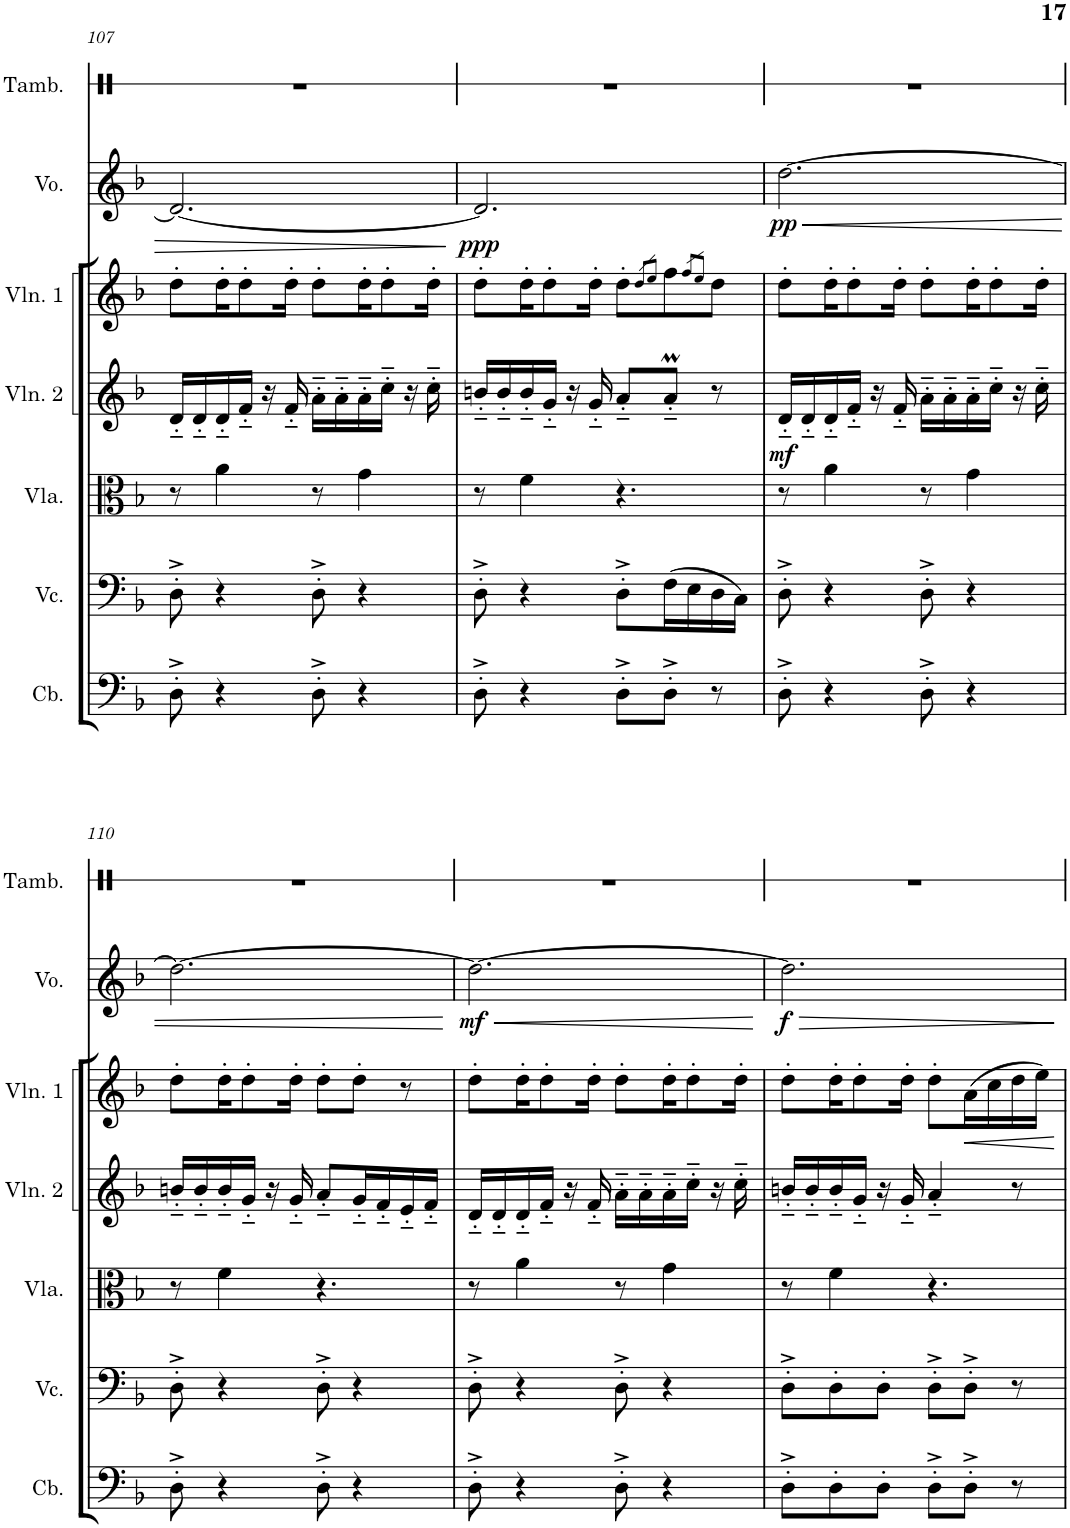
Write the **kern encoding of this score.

**kern	**kern	**kern	**kern	**dynam	**kern	**dynam	**kern	**dynam	**kern
*part7	*part6	*part5	*part4	*part4	*part3	*part3	*part2	*part2	*part1
*staff7	*staff6	*staff5	*staff4	*staff4	*staff3	*staff3	*staff2	*staff2	*staff1
*I"低音提琴	*I"大提琴	*I"中提琴	*I"小提琴 2	*	*I"小提琴 1	*	*I"人声	*	*I"铃鼓
!!LO:PB:g=z
*clefF4	*clefF4	*clefC3	*clefG2	*	*clefG2	*	*clefG2	*	*clefX
*Trd7c12	*	*	*	*	*	*	*	*	*
*k[b-]	*k[b-]	*k[b-]	*k[b-]	*	*k[b-]	*	*k[b-]	*	*k[]
*M6/8	*M6/8	*M6/8	*M6/8	*	*M6/8	*	*M6/8	*	*M6/8
=107	=107	=107	=107	=107	=107	=107	=107	=107	=107
8D'^\	8D'^\	8r	16d'~/LL	.	8dd'\L	.	2.d/_	.	2.r
.	.	.	16d'~/	.	.	.	.	.	.
4r	4r	4a\	16d'~/	.	16dd'\K	.	.	.	.
.	.	.	16f'~/JJ	.	8dd'\	.	.	.	.
.	.	.	16r	.	.	.	.	.	.
.	.	.	16f'~/	.	16dd'\Jk	.	.	.	.
8D'^\	8D'^\	8r	16a'~\LL	.	8dd'\L	.	.	.	.
.	.	.	16a'~\	.	.	.	.	.	.
4r	4r	4g\	16a'~\	.	16dd'\K	.	.	.	.
.	.	.	16cc'~\JJ	.	8dd'\	.	.	.	.
.	.	.	16r	.	.	.	.	.	.
.	.	.	16cc'~\	.	16dd'\Jk	.	.	.	.
=108	=108	=108	=108	=108	=108	=108	=108	=108	=108
!	!	!	!	!	!	!	!	!LO:DY:b	!
8D'^\	8D'^\	8r	16bn'~/LL	.	8dd'\L	.	2.d/]	ppp	2.r
.	.	.	16b'~/	.	.	.	.	.	.
4r	4r	4f\	16b'~/	.	16dd'\K	.	.	.	.
.	.	.	16g'~/JJ	.	8dd'\	.	.	.	.
.	.	.	16r	.	.	.	.	.	.
.	.	.	16g'~/	.	16dd'\Jk	.	.	.	.
8D'^\L	8D'^\L	4.r	8a'~/L	.	8dd'\L	.	.	.	.
.	.	.	.	.	8qdd/L	.	.	.	.
.	.	.	.	.	8qee/J	.	.	.	.
8D'^\J	(16F\L	.	8am'~/J	.	8ff\	.	.	.	.
.	16E\	.	.	.	.	.	.	.	.
.	.	.	.	.	8qff/L	.	.	.	.
.	.	.	.	.	8qee/J	.	.	.	.
8r	16D\	.	8r	.	8dd\J	.	.	.	.
.	16C\JJ)	.	.	.	.	.	.	.	.
=109	=109	=109	=109	=109	=109	=109	=109	=109	=109
!	!	!	!	!LO:DY:b	!	!	!	!LO:HP:b	!
!	!	!	!	!	!	!	!	!LO:DY:n=1:b	!
8D'^\	8D'^\	8r	16d'~/LL	mf	8dd'\L	.	[2.dd\	< pp	2.r
.	.	.	16d'~/	.	.	.	.	.	.
4r	4r	4a\	16d'~/	.	16dd'\K	.	.	.	.
.	.	.	16f'~/JJ	.	8dd'\	.	.	.	.
.	.	.	16r	.	.	.	.	.	.
.	.	.	16f'~/	.	16dd'\Jk	.	.	.	.
8D'^\	8D'^\	8r	16a'~\LL	.	8dd'\L	.	.	.	.
.	.	.	16a'~\	.	.	.	.	.	.
4r	4r	4g\	16a'~\	.	16dd'\K	.	.	.	.
.	.	.	16cc'~\JJ	.	8dd'\	.	.	.	.
.	.	.	16r	.	.	.	.	.	.
.	.	.	16cc'~\	.	16dd'\Jk	.	.	.	.
!!LO:LB:g=z
=110	=110	=110	=110	=110	=110	=110	=110	=110	=110
8D'^\	8D'^\	8r	16bn'~/LL	.	8dd'\L	.	2.dd\_	.	2.r
.	.	.	16b'~/	.	.	.	.	.	.
4r	4r	4f\	16b'~/	.	16dd'\K	.	.	.	.
.	.	.	16g'~/JJ	.	8dd'\	.	.	.	.
.	.	.	16r	.	.	.	.	.	.
.	.	.	16g'~/	.	16dd'\Jk	.	.	.	.
8D'^\	8D'^\	4.r	8a'~/L	.	8dd'\L	.	.	.	.
4r	4r	.	16g'~/L	.	8dd'\J	.	.	.	.
.	.	.	16f'~/	.	.	.	.	.	.
.	.	.	16e'~/	.	8r	.	.	.	.
.	.	.	16f'~/JJ	.	.	.	.	.	.
.	.	.	.	.	.	.	.	[	.
=111	=111	=111	=111	=111	=111	=111	=111	=111	=111
!	!	!	!	!	!	!	!	!LO:HP:b	!
!	!	!	!	!	!	!	!	!LO:DY:n=1:b	!
8D'^\	8D'^\	8r	16d'~/LL	.	8dd'\L	.	2.dd\_	< mf	2.r
.	.	.	16d'~/	.	.	.	.	.	.
4r	4r	4a\	16d'~/	.	16dd'\K	.	.	.	.
.	.	.	16f'~/JJ	.	8dd'\	.	.	.	.
.	.	.	16r	.	.	.	.	.	.
.	.	.	16f'~/	.	16dd'\Jk	.	.	.	.
8D'^\	8D'^\	8r	16a'~\LL	.	8dd'\L	.	.	.	.
.	.	.	16a'~\	.	.	.	.	.	.
4r	4r	4g\	16a'~\	.	16dd'\K	.	.	.	.
.	.	.	16cc'~\JJ	.	8dd'\	.	.	.	.
.	.	.	16r	.	.	.	.	.	.
.	.	.	16cc'~\	.	16dd'\Jk	.	.	.	.
.	.	.	.	.	.	.	.	[	.
=112	=112	=112	=112	=112	=112	=112	=112	=112	=112
!	!	!	!	!	!	!	!	!LO:HP:b	!
!	!	!	!	!	!	!	!	!LO:DY:n=1:b	!
8D'^\L	8D'^\L	8r	16bn'~/LL	.	8dd'\L	.	2.dd\]	> f	2.r
.	.	.	16b'~/	.	.	.	.	.	.
8D'\	8D'\	4f\	16b'~/	.	16dd'\K	.	.	.	.
.	.	.	16g'~/JJ	.	8dd'\	.	.	.	.
8D'\J	8D'\J	.	16r	.	.	.	.	.	.
.	.	.	16g'~/	.	16dd'\Jk	.	.	.	.
8D'^\L	8D'^\L	4.r	4a'~/	.	8dd'\L	.	.	.	.
!	!	!	!	!	!	!LO:HP:b	!	!	!
8D'^\J	8D'^\J	.	.	.	(16a\L	<	.	.	.
.	.	.	.	.	16cc\	.	.	.	.
8r	8r	.	8r	.	16dd\	.	.	.	.
.	.	.	.	.	16ee\JJ)	.	.	.	.
.	.	.	.	.	.	[	.	]	.
=	=	=	=	=	=	=	=	=	=
*-	*-	*-	*-	*-	*-	*-	*-	*-	*-
